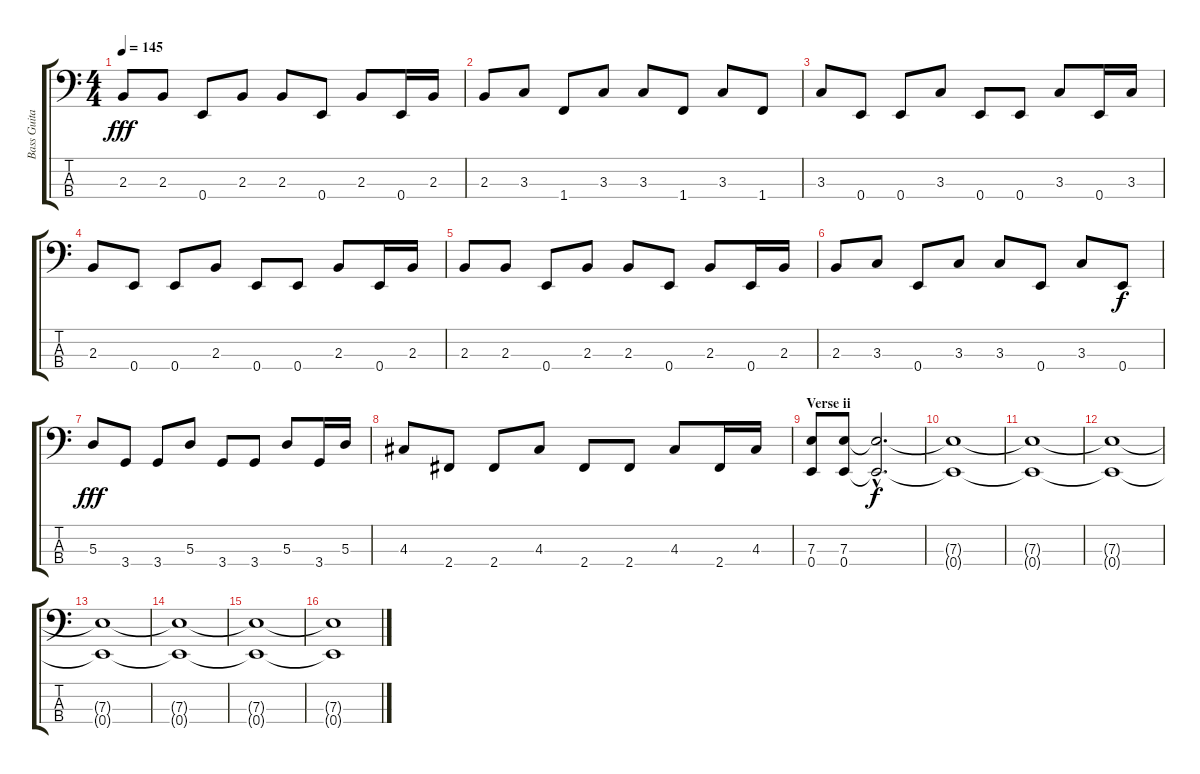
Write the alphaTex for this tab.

\track ("Bass Guitar" "Bass Guita") {instrument electricbassfinger}
\staff {score tabs}
\tuning (G2 D2 A1 E1) {hide}
\ts (4 4)
\tempo 145
\clef f4
\ks c
2.3.8{dy fff} 2.3.8 0.4.8 2.3.8 2.3.8 0.4.8 2.3.8 0.4.16 2.3.16 |
2.3.8 3.3.8 1.4.8 3.3.8 3.3.8 1.4.8 3.3.8 1.4.8 |
3.3.8 0.4.8 0.4.8 3.3.8 0.4.8 0.4.8 3.3.8 0.4.16 3.3.16 |
2.3.8 0.4.8 0.4.8 2.3.8 0.4.8 0.4.8 2.3.8 0.4.16 2.3.16 |
2.3.8 2.3.8 0.4.8 2.3.8 2.3.8 0.4.8 2.3.8 0.4.16 2.3.16 |
2.3.8 3.3.8 0.4.8 3.3.8 3.3.8 0.4.8 3.3.8 0.4.8{dy f} |
5.3.8{dy fff} 3.4.8 3.4.8 5.3.8 3.4.8 3.4.8 5.3.8 3.4.16 5.3.16 |
4.3.8 2.4.8 2.4.8 4.3.8 2.4.8 2.4.8 4.3.8 2.4.16 4.3.16 |
\section ("" "Verse ii")
(7.3 0.4).8 (7.3 0.4).8 (7.3{hac t} 0.4{hac t}).2{d dy f} |
(7.3{t} 0.4{t}).1 |
(7.3{t} 0.4{t}).1 |
(7.3{t} 0.4{t}).1 |
(7.3{t} 0.4{t}).1 |
(7.3{t} 0.4{t}).1 |
(7.3{t} 0.4{t}).1 |
(7.3{t} 0.4{t}).1
